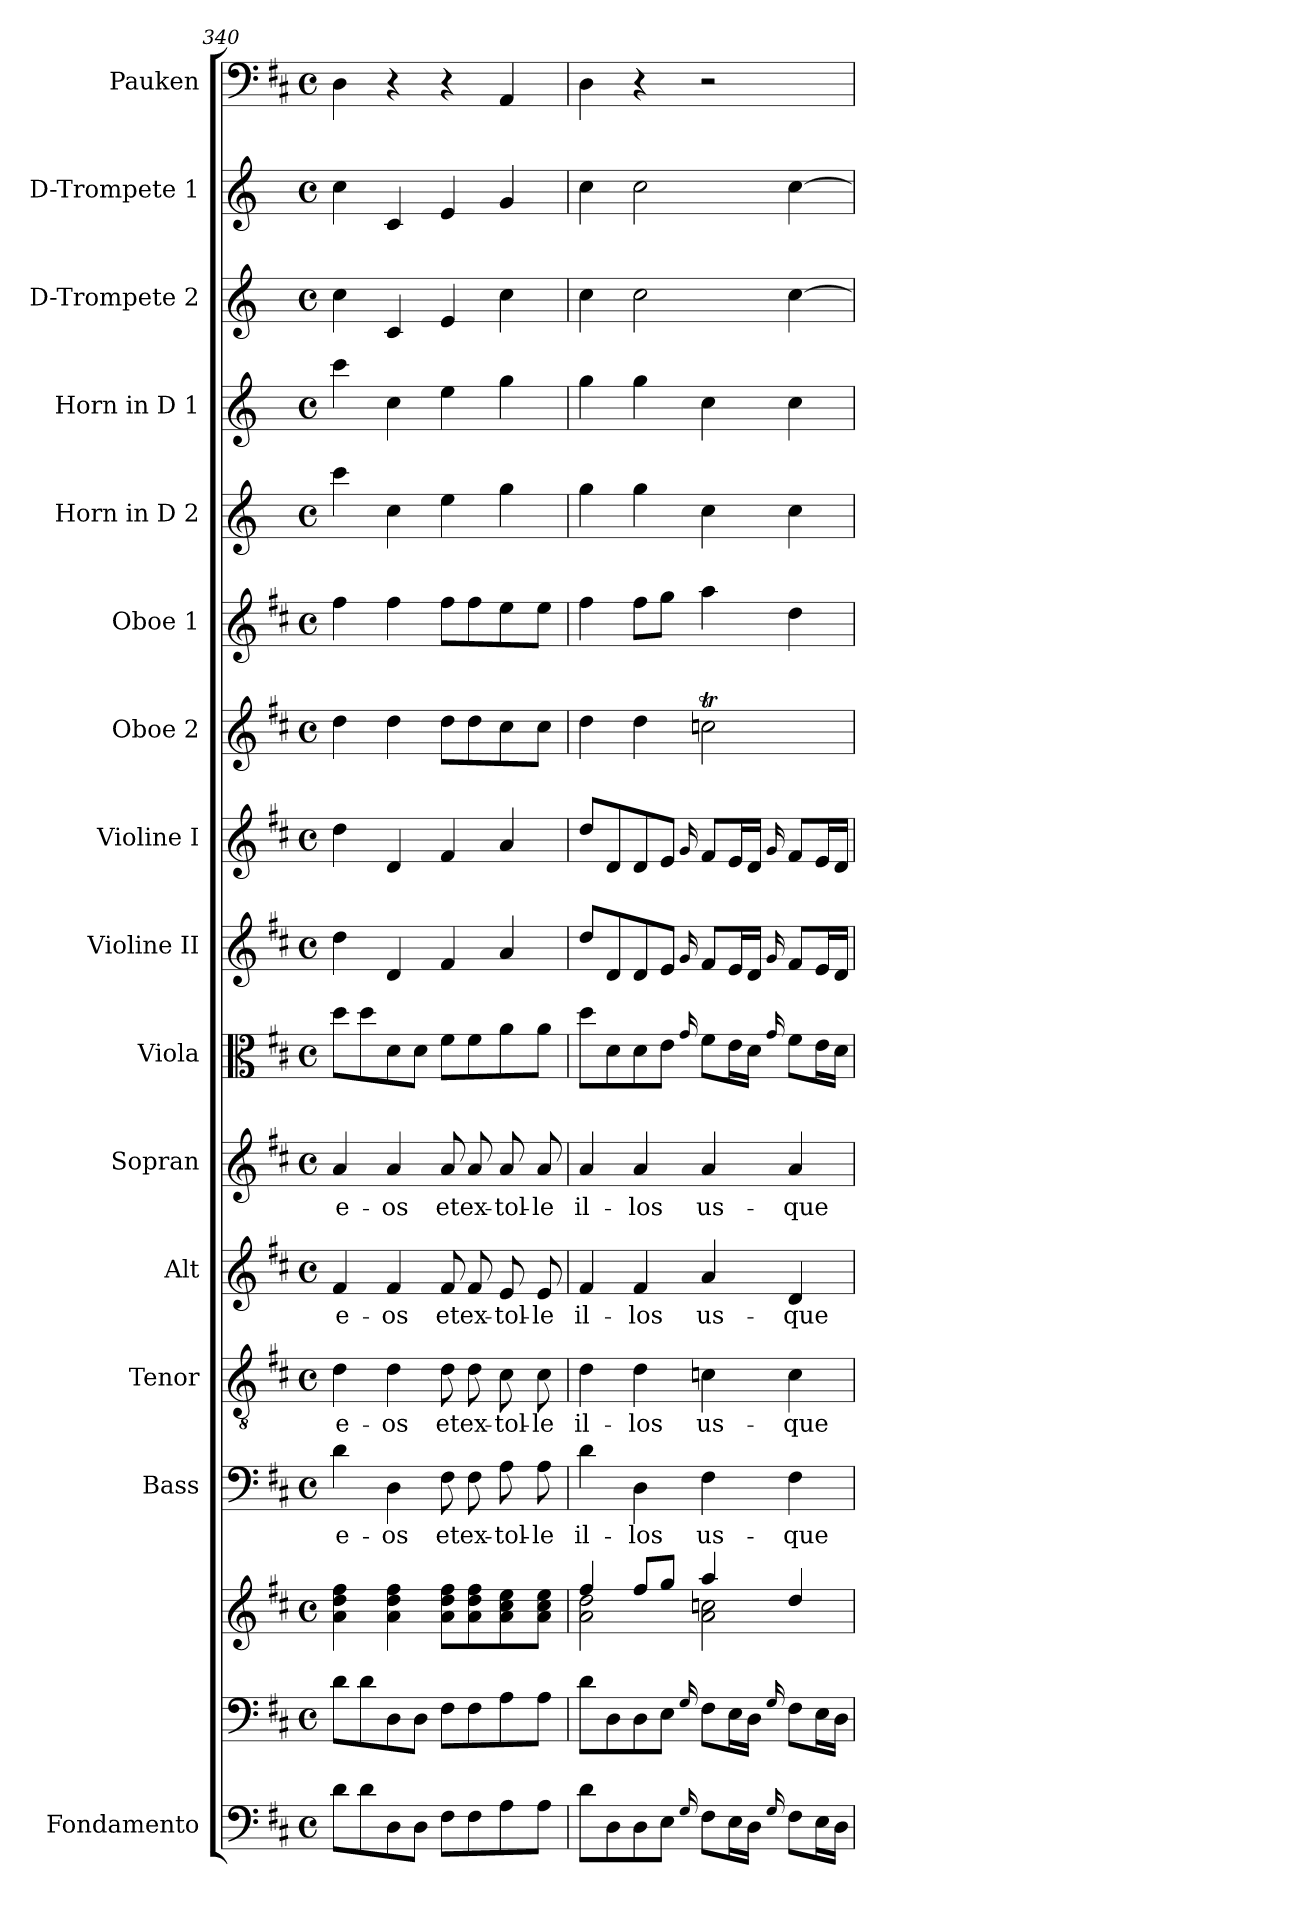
**kern	**kern	**kern	**kern	**text	**kern	**text	**kern	**text	**kern	**text	**kern	**kern	**kern	**kern	**kern	**kern	**kern	**kern	**kern	**kern
*part16	*part15	*part15	*part14	*part14	*part13	*part13	*part12	*part12	*part11	*part11	*part10	*part9	*part8	*part7	*part6	*part5	*part4	*part3	*part2	*part1
*staff17	*staff16	*staff15	*staff14	*staff14	*staff13	*staff13	*staff12	*staff12	*staff11	*staff11	*staff10	*staff9	*staff8	*staff7	*staff6	*staff5	*staff4	*staff3	*staff2	*staff1
*I"Fondamento	*	*	*I"Bass	*	*I"Tenor	*	*I"Alt	*	*I"Sopran	*	*I"Viola	*I"Violine II	*I"Violine I	*I"Oboe 2	*I"Oboe 1	*I"Horn in D 2	*I"Horn in D 1	*I"D-Trompete 2	*I"D-Trompete 1	*I"Pauken
*I'F.	*	*	*I'B.	*	*I'T.	*	*I'A.	*	*I'S.	*	*I'Vla.	*I'Vl. II	*I'Vl. I	*I'Ob. 2	*I'Ob. 1	*	*	*I'D Trp. 2	*I'D Trp. 1	*I'Pk.
*clefF4	*clefF4	*clefG2	*clefF4	*	*clefGv2	*	*clefG2	*	*clefG2	*	*clefC3	*clefG2	*clefG2	*clefG2	*clefG2	*clefG2	*clefG2	*clefG2	*clefG2	*clefF4
*ITrd7c12	*	*	*	*	*	*	*	*	*	*	*	*	*	*	*	*ITrd6c10	*ITrd6c10	*ITrd-1c-2	*ITrd-1c-2	*
*k[f#c#]	*k[f#c#]	*k[f#c#]	*k[f#c#]	*	*k[f#c#]	*	*k[f#c#]	*	*k[f#c#]	*	*k[f#c#]	*k[f#c#]	*k[f#c#]	*k[f#c#]	*k[f#c#]	*k[f#c#]	*k[f#c#]	*k[f#c#]	*k[f#c#]	*k[f#c#]
*D:	*D:	*D:	*D:	*	*D:	*	*D:	*	*D:	*	*D:	*D:	*D:	*D:	*D:	*D:	*D:	*D:	*D:	*D:
*M4/4	*M4/4	*M4/4	*M4/4	*	*M4/4	*	*M4/4	*	*M4/4	*	*M4/4	*M4/4	*M4/4	*M4/4	*M4/4	*M4/4	*M4/4	*M4/4	*M4/4	*M4/4
*met(c)	*met(c)	*met(c)	*met(c)	*	*met(c)	*	*met(c)	*	*met(c)	*	*met(c)	*met(c)	*met(c)	*met(c)	*met(c)	*met(c)	*met(c)	*met(c)	*met(c)	*met(c)
=340	=340	=340	=340	=340	=340	=340	=340	=340	=340	=340	=340	=340	=340	=340	=340	=340	=340	=340	=340	=340
!	!	!	!	!LO:LY:b	!	!LO:LY:b	!	!LO:LY:b	!	!LO:LY:b	!	!	!	!	!	!	!	!	!	!
8D\L	8d\L	4a\ 4dd\ 4ff#\	4d\	e-	4d\	e-	4f#/	e-	4a/	e-	8dd\L	4dd\	4dd\	4dd\	4ff#\	4dd\	4dd\	4dd\	4dd\	4D\
8D\	8d\	.	.	.	.	.	.	.	.	.	8dd\	.	.	.	.	.	.	.	.	.
!	!	!	!	!LO:LY:b	!	!LO:LY:b	!	!LO:LY:b	!	!LO:LY:b	!	!	!	!	!	!	!	!	!	!
8DD\	8D\	4a\ 4dd\ 4ff#\	4D\	-os	4d\	-os	4f#/	-os	4a/	-os	8d\	4d/	4d/	4dd\	4ff#\	4d\	4d\	4d/	4d/	4r
8DD\J	8D\J	.	.	.	.	.	.	.	.	.	8d\J	.	.	.	.	.	.	.	.	.
!	!	!	!	!LO:LY:b	!	!LO:LY:b	!	!LO:LY:b	!	!LO:LY:b	!	!	!	!	!	!	!	!	!	!
8FF#\L	8F#\L	8a\ 8dd\ 8ff#\L	8F#\	et	8d\	et	8f#/	et	8a/	et	8f#\L	4f#/	4f#/	8dd\L	8ff#\L	4f#\	4f#\	4f#/	4f#/	4r
!	!	!	!	!LO:LY:b	!	!LO:LY:b	!	!LO:LY:b	!	!LO:LY:b	!	!	!	!	!	!	!	!	!	!
8FF#\	8F#\	8a\ 8dd\ 8ff#\	8F#\	ex-	8d\	ex-	8f#/	ex-	8a/	ex-	8f#\	.	.	8dd\	8ff#\	.	.	.	.	.
!	!	!	!	!LO:LY:b	!	!LO:LY:b	!	!LO:LY:b	!	!LO:LY:b	!	!	!	!	!	!	!	!	!	!
8AA\	8A\	8a\ 8cc#\ 8ee\	8A\	-tol-	8c#\	-tol-	8e/	-tol-	8a/	-tol-	8a\	4a/	4a/	8cc#\	8ee\	4a\	4a\	4dd\	4a/	4AA/
!	!	!	!	!LO:LY:b	!	!LO:LY:b	!	!LO:LY:b	!	!LO:LY:b	!	!	!	!	!	!	!	!	!	!
8AA\J	8A\J	8a\ 8cc#\ 8ee\J	8A\	-le	8c#\	-le	8e/	-le	8a/	-le	8a\J	.	.	8cc#\J	8ee\J	.	.	.	.	.
=341	=341	=341	=341	=341	=341	=341	=341	=341	=341	=341	=341	=341	=341	=341	=341	=341	=341	=341	=341	=341
*	*	*^	*	*	*	*	*	*	*	*	*	*	*	*	*	*	*	*	*	*
!	!	!	!	!	!LO:LY:b	!	!LO:LY:b	!	!LO:LY:b	!	!LO:LY:b	!	!	!	!	!	!	!	!	!	!
8D\L	8d\L	4ff#/	2a\ 2dd\	4d\	il-	4d\	il-	4f#/	il-	4a/	il-	8dd\L	8dd/L	8dd/L	4dd\	4ff#\	4a\	4a\	4dd\	4dd\	4D\
8DD\	8D\	.	.	.	.	.	.	.	.	.	.	8d\	8d/	8d/	.	.	.	.	.	.	.
!	!	!	!	!	!LO:LY:b	!	!LO:LY:b	!	!LO:LY:b	!	!LO:LY:b	!	!	!	!	!	!	!	!	!	!
8DD\	8D\	8ff#/L	.	4D\	-los	4d\	-los	4f#/	-los	4a/	-los	8d\	8d/	8d/	4dd\	8ff#\L	4a\	4a\	2dd\	2dd\	4r
8EE\J	8E\J	8gg/J	.	.	.	.	.	.	.	.	.	8e\J	8e/J	8e/J	.	8gg\J	.	.	.	.	.
16qqGG/	16qqG/	.	.	.	.	.	.	.	.	.	.	16qqg/	16qqg/	16qqg/	.	.	.	.	.	.	.
!	!	!	!	!	!LO:LY:b	!	!LO:LY:b	!	!LO:LY:b	!	!LO:LY:b	!	!	!	!	!	!	!	!	!	!
8FF#\L	8F#\L	4aa/	2a\ 2ccn\	4F#\	us-	4cn\	us-	4a/	us-	4a/	us-	8f#\L	8f#/L	8f#/L	2ccnT\	4aa\	4d\	4d\	.	.	2r
16EE\L	16E\L	.	.	.	.	.	.	.	.	.	.	16e\L	16e/L	16e/L	.	.	.	.	.	.	.
16DD\JJ	16D\JJ	.	.	.	.	.	.	.	.	.	.	16d\JJ	16d/JJ	16d/JJ	.	.	.	.	.	.	.
16qqGG/	16qqG/	.	.	.	.	.	.	.	.	.	.	16qqg/	16qqg/	16qqg/	.	.	.	.	.	.	.
!	!	!	!	!	!LO:LY:b	!	!LO:LY:b	!	!LO:LY:b	!	!LO:LY:b	!	!	!	!	!	!	!	!	!	!
8FF#\L	8F#\L	4dd/	.	4F#\	-que	4c\	-que	4d/	-que	4a/	-que	8f#\L	8f#/L	8f#/L	.	4dd\	4d\	4d\	[4dd\	[4dd\	.
16EE\L	16E\L	.	.	.	.	.	.	.	.	.	.	16e\L	16e/L	16e/L	.	.	.	.	.	.	.
16DD\JJ	16D\JJ	.	.	.	.	.	.	.	.	.	.	16d\JJ	16d/JJ	16d/JJ	.	.	.	.	.	.	.
*	*	*v	*v	*	*	*	*	*	*	*	*	*	*	*	*	*	*	*	*	*	*
=	=	=	=	=	=	=	=	=	=	=	=	=	=	=	=	=	=	=	=	=
*-	*-	*-	*-	*-	*-	*-	*-	*-	*-	*-	*-	*-	*-	*-	*-	*-	*-	*-	*-	*-
